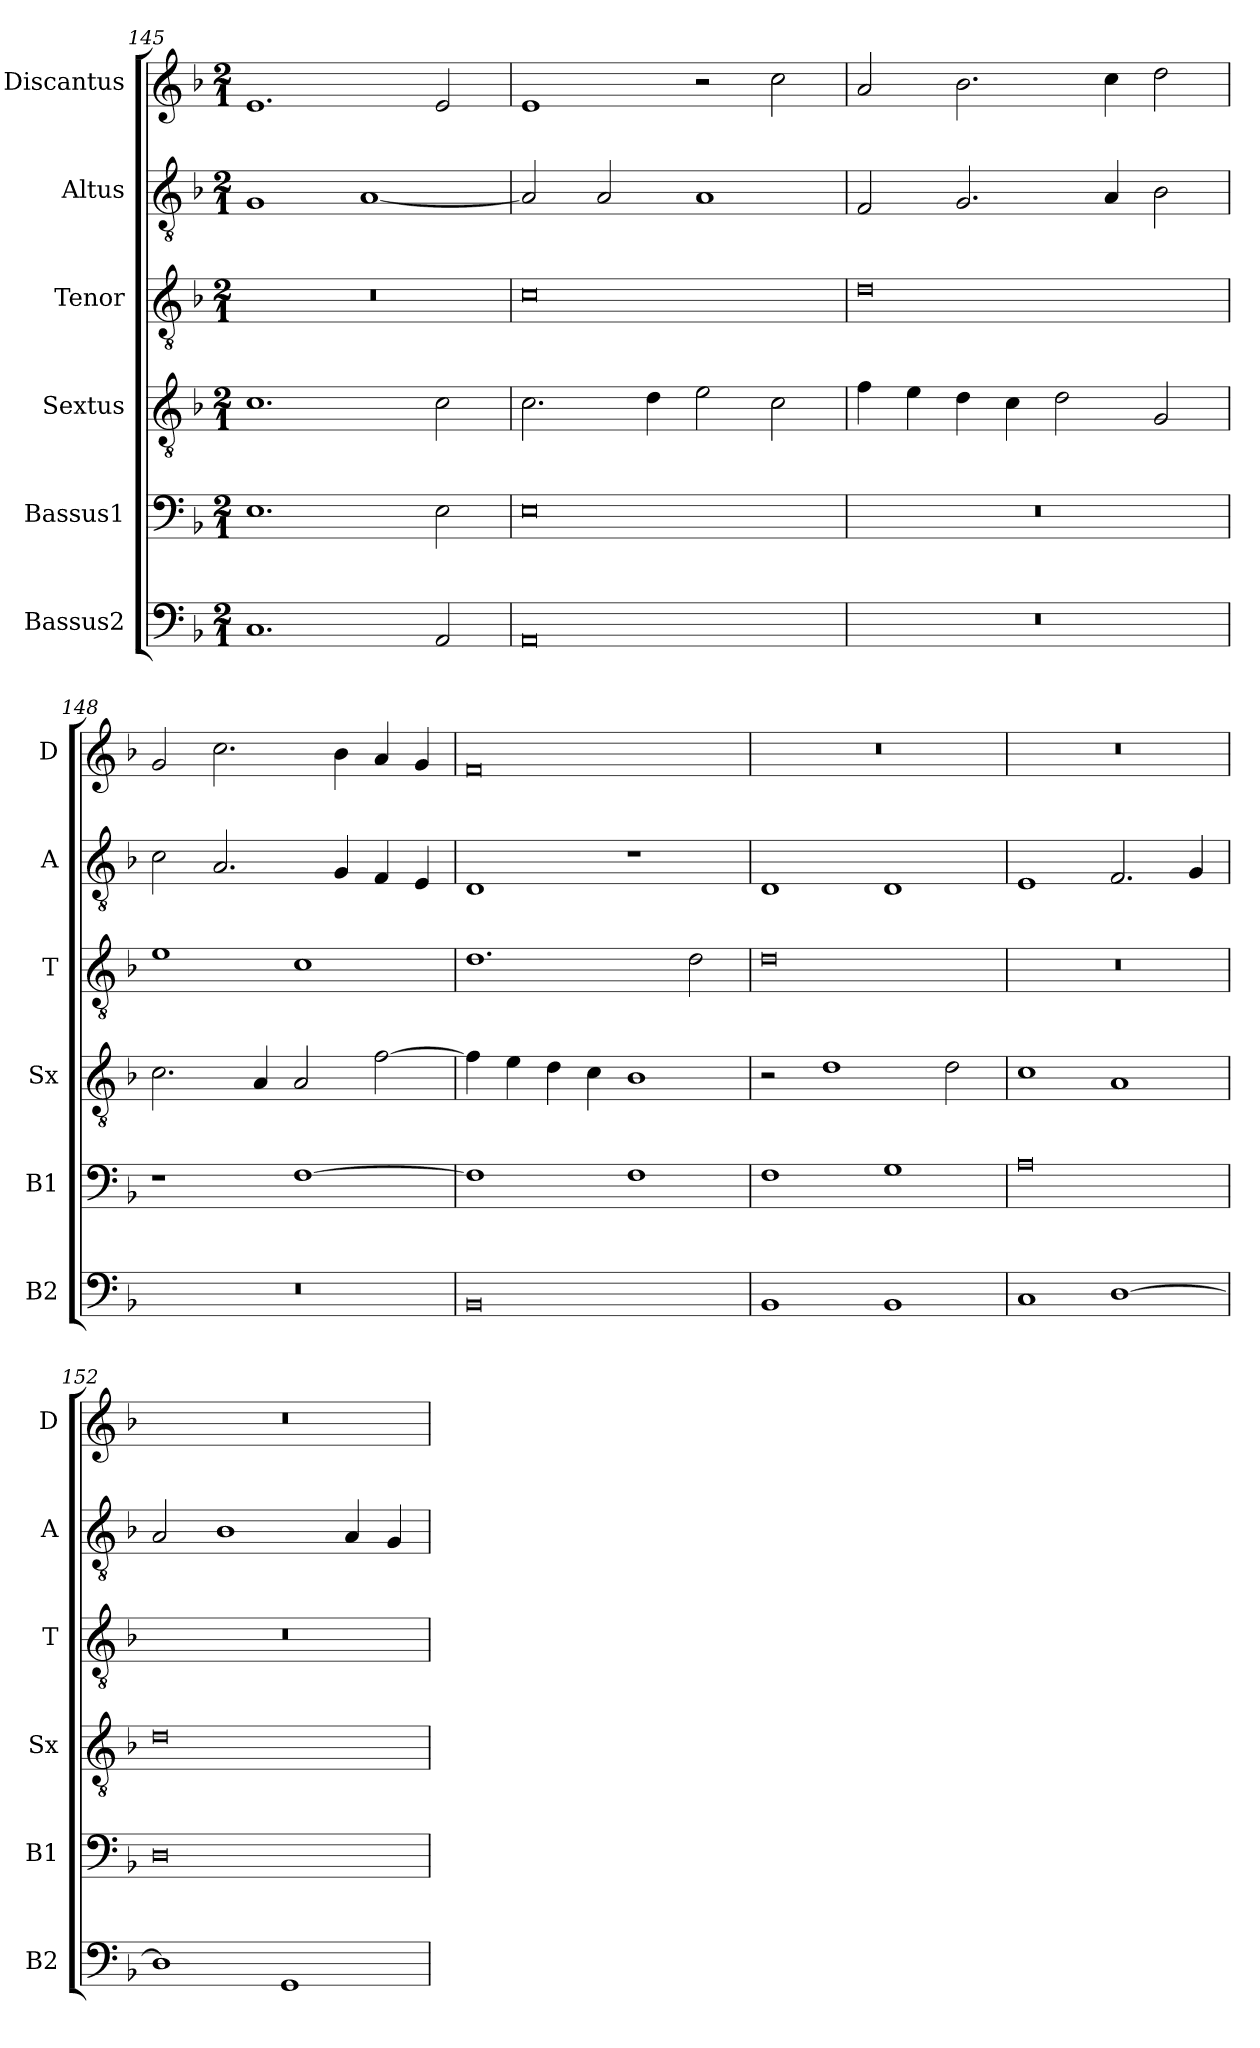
**kern	**kern	**kern	**kern	**kern	**kern
*part6	*part5	*part4	*part3	*part2	*part1
*staff6	*staff5	*staff4	*staff3	*staff2	*staff1
*I"Bassus2	*I"Bassus1	*I"Sextus	*I"Tenor	*I"Altus	*I"Discantus
*I'B2	*I'B1	*I'Sx	*I'T	*I'A	*I'D
*clefF4	*clefF4	*clefGv2	*clefGv2	*clefGv2	*clefG2
*k[b-]	*k[b-]	*k[b-]	*k[b-]	*k[b-]	*k[b-]
*M2/1	*M2/1	*M2/1	*M2/1	*M2/1	*M2/1
=145	=145	=145	=145	=145	=145
1.C	1.E	1.c	0r	1G	1.e
.	.	.	.	[1A	.
2AA/	2E\	2c\	.	.	2e/
=146	=146	=146	=146	=146	=146
0AA	0E	2.c\	0c	2A/]	1e
.	.	.	.	2A/	.
.	.	4d\	.	.	.
.	.	2e\	.	1A	2r
.	.	2c\	.	.	2cc\
=147	=147	=147	=147	=147	=147
0r	0r	4f\	0d	2F/	2a/
.	.	4e\	.	.	.
.	.	4d\	.	2.G/	2.b-\
.	.	4c\	.	.	.
.	.	2d\	.	.	.
.	.	.	.	4A/	4cc\
.	.	2G/	.	2B-\	2dd\
=148	=148	=148	=148	=148	=148
0r	1r	2.c\	1e	2c\	2g/
.	.	.	.	2.A/	2.cc\
.	.	4A/	.	.	.
.	[1F	2A/	1c	.	.
.	.	.	.	4G/	4b-\
.	.	[2f\	.	4F/	4a/
.	.	.	.	4E/	4g/
=149	=149	=149	=149	=149	=149
0BB-	1F]	4f\]	1.d	1D	0f
.	.	4e\	.	.	.
.	.	4d\	.	.	.
.	.	4c\	.	.	.
.	1F	1B-	.	1r	.
.	.	.	2d\	.	.
=150	=150	=150	=150	=150	=150
1BB-	1F	2r	0d	1D	0r
.	.	1d	.	.	.
1BB-	1G	.	.	1D	.
.	.	2d\	.	.	.
=151	=151	=151	=151	=151	=151
1C	0A	1c	0r	1E	0r
[1D	.	1A	.	2.F/	.
.	.	.	.	4G/	.
=152	=152	=152	=152	=152	=152
1D]	0D	0d	0r	2A/	0r
.	.	.	.	1B-	.
1GG	.	.	.	.	.
.	.	.	.	4A/	.
.	.	.	.	4G/	.
=	=	=	=	=	=
*-	*-	*-	*-	*-	*-
